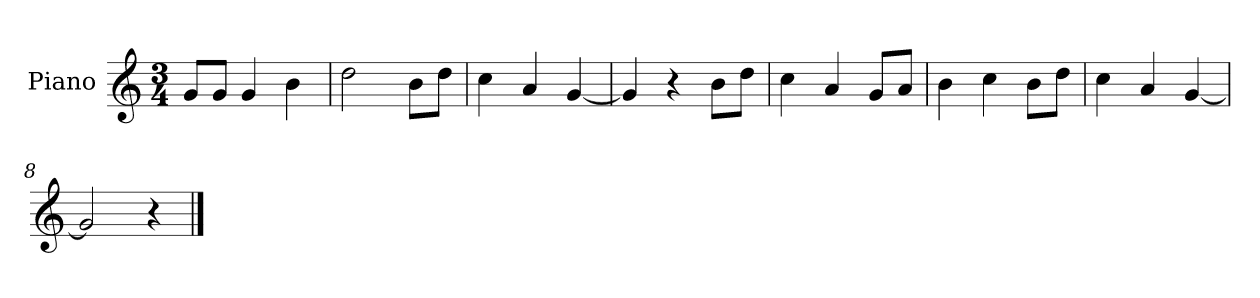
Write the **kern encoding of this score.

**kern
*part1
*staff1
*I"Piano
*I'P-no
*clefG2
*k[]
*M3/4
*MM178
=1
8g/L
8g/J
4g/
4b\
=2
2dd\
8b\L
8dd\J
=3
4cc\
4a/
[4g/
=4
4g/]
4r
8b\L
8dd\J
=5
4cc\
4a/
8g/L
8a/J
=6
4b\
4cc\
8b\L
8dd\J
=7
4cc\
4a/
[4g/
=8
2g/]
4r
==
*-
